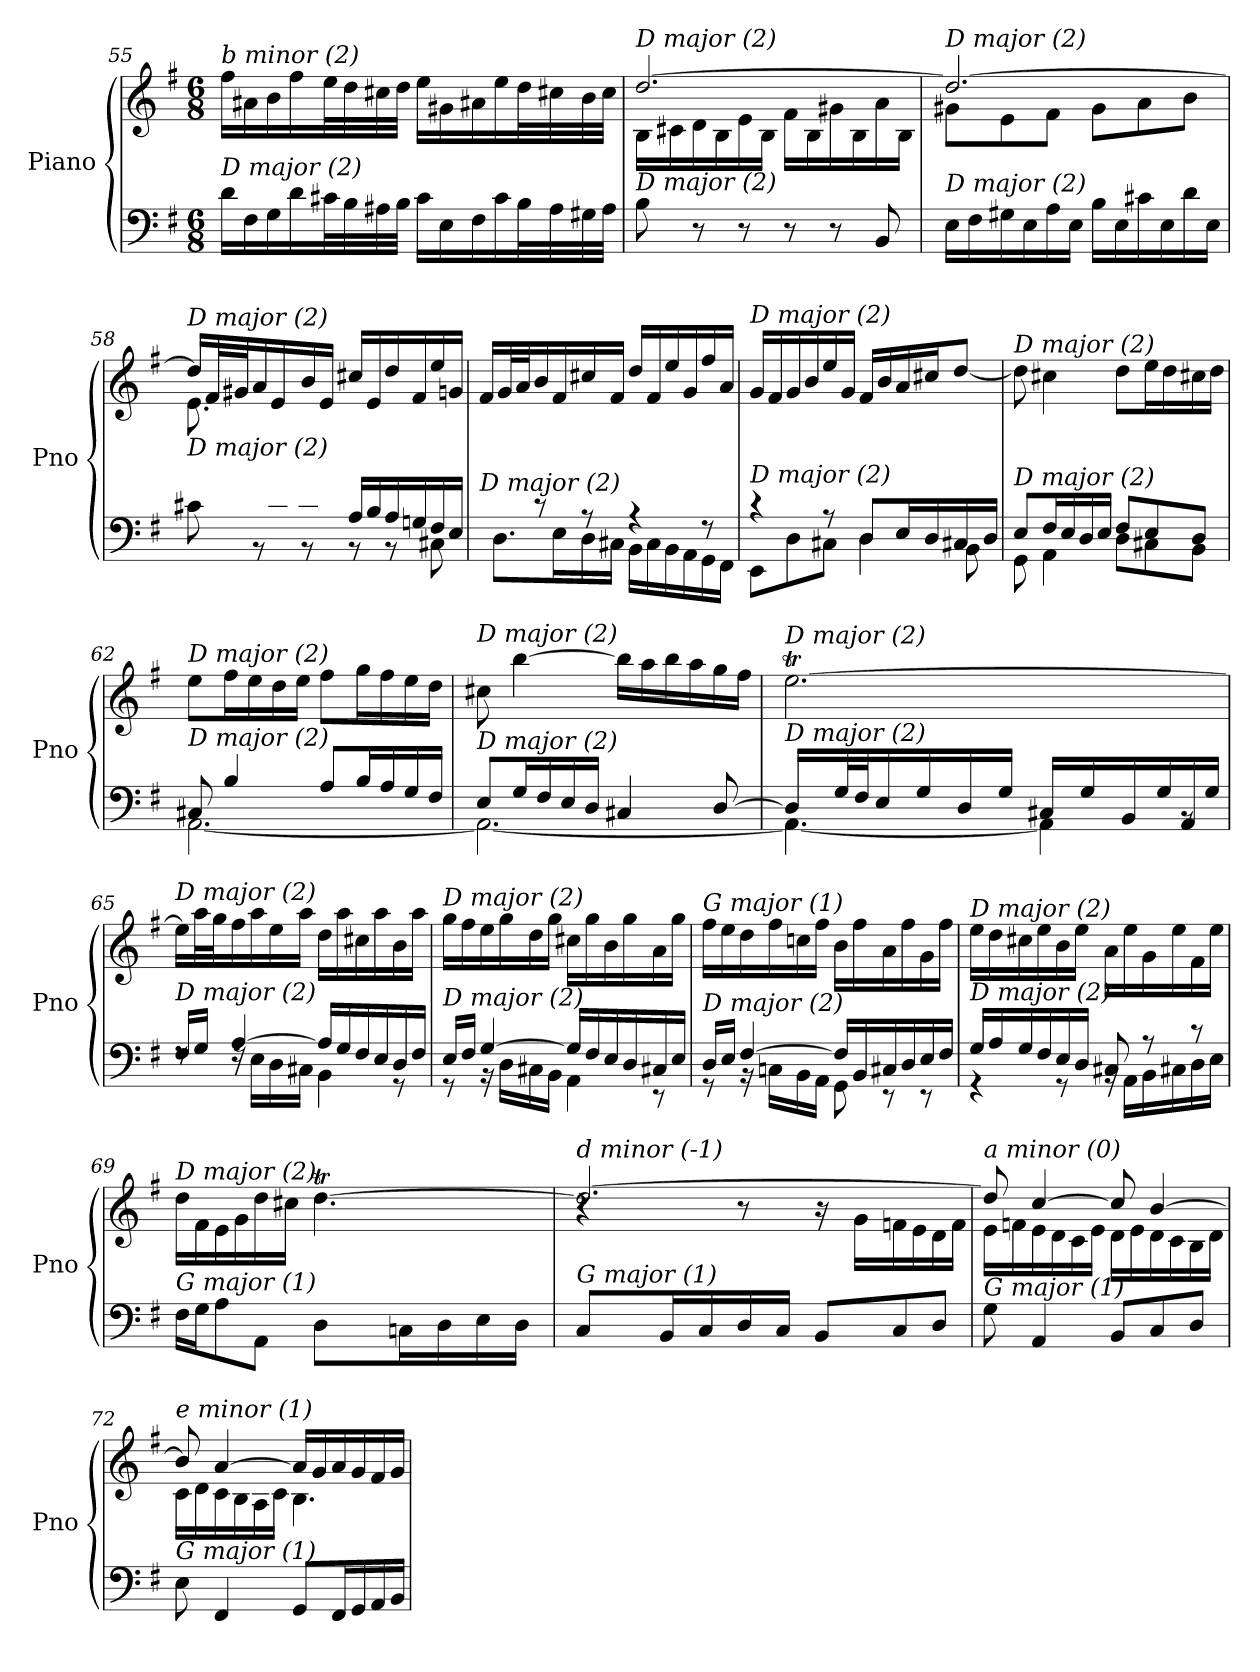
**kern	**kern
*part1	*part1
*staff2	*staff1
*I"Piano	*
*I'Pno	*
*clefF4	*clefG2
*k[f#]	*k[f#]
*M6/8	*M6/8
=55	=55
!	!LO:TX:i:t=b minor (2)
!LO:TX:i:t=D major (2)	!
16d\LL	16ff#\LL
16F#\	16a#X\
16G\	16b\
16d\	16ff#\
32c#X\L	32ee\L
32B\	32dd\
32A#X\	32cc#X\
32B\JJJ	32dd\JJJ
16c#\LL	16ee\LL
16E\	16g#X\
16F#\	16a#X\
16c#\	16ee\
32B\L	32dd\L
32A#\	32cc#X\
32G#X\	32b\
32A#\JJJ	32cc#\JJJ
=56	=56
*	*^
!	!LO:TX:i:t=D major (2)	!
!LO:TX:i:t=D major (2)	!	!
8B\	[2.dd/	16B\LL
.	.	16c#X\
8r	.	16d\
.	.	16B\
8r	.	16e\
.	.	16B\JJ
8r	.	16f#\LL
.	.	16B\
8r	.	16g#X\
.	.	16B\
8BB/	.	16a\
.	.	16B\JJ
!!LO:LB:g=z	!!
=57	=57	=57
!	!LO:TX:i:t=D major (2)	!
!LO:TX:i:t=D major (2)	!	!
16E\LL	2.dd/_	8g#X\L
16F#\	.	.
16G#X\	.	8e\
16E\	.	.
16A\	.	8f#\J
16E\JJ	.	.
16B\LL	.	8g#\L
16E\	.	.
16c#X\	.	8a\
16E\	.	.
16d\	.	8b\J
16E\JJ	.	.
=58	=58	=58
*^	*	*
!	!	!LO:TX:i:t=D major (2)	!
!LO:TX:i:t=D major (2)	!	!	!
8.ryy	8c#X\	16dd/LL]	8.e\L
.	.	32f#/L	.
.	.	32g#X/J	.
.	8rBB	16a/	.
16d/L	.	16e/	2ryy
16c#X/	8rBB	16b/	.
16B/JJ	.	16e/JJ	.
16A/LL	8rBB	16cc#X/LL	.
16B/	.	16e/	.
16A/	8rBB	16dd/	.
16Gn/	.	16f#/	.
16F#/	8C#X\	16ee/	.
16E/JJ	.	16gn/JJ	16ryy
=59	=59	=59	=59
!	!	!LO:TX:i:t=D major (2)	!
!LO:TX:i:t=D major (2)	!	!	!
*	*	*v	*v
8D/yy	8.D\L	16f#/LL
.	.	32g/L
.	.	32a/J
8r	.	16b/
.	16E\L	16f#/
8r	16D\	16cc#X/
.	16C#X\JJ	16f#/JJ
4r	16BB\LL	16dd/LL
.	16C#\	16f#/
.	16BB\	16ee/
.	16AA\	16g/
8r	16GG\	16ff#/
.	16FF#\JJ	16a/JJ
!!LO:LB:g=z
=60	=60	=60
!	!	!LO:TX:i:t=D major (2)
!LO:TX:i:t=D major (2)	!	!
4r	8EE\L	16g/LL
.	.	16f#/
.	8D\	16g/
.	.	16b/
8r	8C#X\J	16ee/
.	.	16g/JJ
8D/L	4D\	16f#/LL
.	.	16b/
16E/L	.	16a/
16D/	.	16cc#X/J
16C#X/	8BB\	[8dd/J
16D/JJ	.	.
=61	=61	=61
!	!	!LO:TX:i:t=D major (2)
!LO:TX:i:t=D major (2)	!	!
8E/L	8GG\	8dd\]
16F#/L	4AA\	4cc#X\
16E/	.	.
16D/	.	.
16E/JJ	.	.
8F#/L	8D\L	8dd\L
8E/	8C#X\	16ee\L
.	.	16dd\
8D/J	8BB\J	16cc#X\
.	.	16dd\JJ
=62	=62	=62
!	!	!LO:TX:i:t=D major (2)
!LO:TX:i:t=D major (2)	!	!
8C#X/	[2.AA\	8ee\L
4B/	.	16ff#\L
.	.	16ee\
.	.	16dd\
.	.	16ee\JJ
8A/L	.	8ff#\L
16B/L	.	16gg\L
16A/	.	16ff#\
16G/	.	16ee\
16F#/JJ	.	16dd\JJ
=63	=63	=63
!	!	!LO:TX:i:t=D major (2)
!LO:TX:i:t=D major (2)	!	!
8E/L	2.AA\_	8cc#X\
16G/L	.	[4bb\
16F#/	.	.
16E/	.	.
16D/JJ	.	.
4C#X/	.	16bb\LL]
.	.	16aa\
.	.	16bb\
.	.	16aa\
[8D/	.	16gg\
.	.	16ff#\JJ
!!LO:PB:g=z
=64	=64	=64
*	*	*^
!	!	!LO:TX:i:t=D major (2)	!
!LO:TX:i:t=D major (2)	!	!	!
16D/LL]	4.AA\_	[2.eeT\	32ff#!yy
.	.	.	32ee!yy
32G/L	.	.	32ff#!yy
32F#/J	.	.	32ee!yy
16E/	.	.	32ff#!yy
.	.	.	32ee!yy
16G/	.	.	32ff#!yy
.	.	.	32ee!yy
16D/	.	.	32ff#!yy
.	.	.	32ee!yy
16G/JJ	.	.	32ff#!yy
.	.	.	32ee!yy
16C#X/LL	4AA\]	.	32ff#!yy
.	.	.	32ee!yy
16G/	.	.	32ff#!yy
.	.	.	32ee!yy
16BB/	.	.	32ff#!yy
.	.	.	8..ee!yy
16G/	.	.	.
16AA/	8rBB	.	.
16G/JJ	.	.	.
*	*	*v	*v
=65	=65	=65
!	!	!LO:TX:i:t=D major (2)
!LO:TX:i:t=D major (2)	!	!
16F#/LL	8rF	16ee\LL]
16G/JJ	.	32aa\L
.	.	32gg\J
[4A/	16rF	16ff#\
.	16E\LL	16aa\
.	16D\	16ee\
.	16C#X\JJ	16aa\JJ
16A/LL]	4BB\	16dd\LL
16G/	.	16aa\
16F#/	.	16cc#X\
16E/	.	16aa\
16D/	8r	16b\
16F#/JJ	.	16aa\JJ
=66	=66	=66
!	!	!LO:TX:i:t=D major (2)
!LO:TX:i:t=D major (2)	!	!
16E/LL	8r	16gg\LL
16F#/JJ	.	16ff#\
[4G/	16r	16ee\
.	16D\LL	16gg\
.	16C#X\	16dd\
.	16BB\JJ	16gg\JJ
16G/LL]	4AA\	16cc#X\LL
16F#/	.	16gg\
16E/	.	16b\
16D/	.	16gg\
16C#X/	8r	16a\
16E/JJ	.	16gg\JJ
!!LO:LB:g=z
=67	=67	=67
!	!	!LO:TX:i:t=G major (1)
!LO:TX:i:t=D major (2)	!	!
16D/LL	8r	16ff#\LL
16E/JJ	.	16ee\
[4F#/	16r	16dd\
.	16Cn\LL	16ff#\
.	16BB\	16ccn\
.	16AA\JJ	16ff#\JJ
16F#/LL]	8GG\	16b\LL
16BB/	.	16ff#\
16C#X/	8r	16a\
16D/	.	16ff#\
16E/	8r	16g\
16F#/JJ	.	16ff#\JJ
=68	=68	=68
!	!	!LO:TX:i:t=D major (2)
!LO:TX:i:t=D major (2)	!	!
16G/LL	4r	16ee\LL
16A/	.	16dd\
16G/	.	16cc#X\
16F#/	.	16ee\
16E/	8r	16b\
16D/JJ	.	16ee\JJ
8C#X/	16rBB	16a\LL
.	16AA\LL	16ee\
8r	16BB\	16g\
.	16C#X\	16ee\
8r	16D\	16f#\
.	16E\JJ	16ee\JJ
=69	=69	=69
*	*	*^
!	!	!LO:TX:i:t=D major (2)	!
!LO:TX:i:t=G major (1)	!	!	!
4.ryy	16F#\LL	16dd\LL	4.ryy
.	16G\J	16f#\	.
.	8A\	16e\	.
.	.	16g\	.
.	8AA\J	16dd\	.
.	.	16cc#X\JJ	.
4.ryy	8D\L	[4.ddT\	32ee!yy
.	.	.	32dd!yy
.	.	.	32ee!yy
.	.	.	32dd!yy
.	16Cn\L	.	32ee!yy
.	.	.	32dd!yy
.	16D\	.	32ee!yy
.	.	.	32dd!yy
.	16E\	.	32ee!yy
.	.	.	32dd!yy
.	16D\JJ	.	32ee!yy
.	.	.	32dd!yy
*v	*v	*	*
=70	=70	=70
*	*	*^
!	!LO:TX:i:t=d minor (-1)	!	!
!LO:TX:i:t=G major (1)	!	!	!
8C/L	2.dd/_	32ee!yy	4r
.	.	32dd!yy	.
.	.	32ee!yy	.
.	.	32dd!yy	.
16BB/L	.	32ee!yy	.
.	.	32dd!yy	.
16C/	.	32ee!yy	.
.	.	32dd!yy	.
16D/	.	32ee!yy	8r
.	.	32dd!yy	.
16C/JJ	.	32ee!yy	.
.	.	32dd!yy	.
8BB/L	.	32ee!yy	16r
.	.	32dd!yy	.
.	.	32ee!yy	16g\LL
.	.	[32dd!yy	.
8C/	.	4dd!yy]	16fn\
.	.	.	16e\
8D/J	.	.	16d\
.	.	.	16f\JJ
!!LO:LB:g=z
=71	=71	=71	=71
!	!LO:TX:i:t=a minor (0)	!	!
!LO:TX:i:t=G major (1)	!	!	!
*	*	*v	*v
8G\	8dd/]	16e\LL
.	.	16fn\
4AA/	[4cc/	16e\
.	.	16d\
.	.	16c\
.	.	16e\JJ
8BB/L	8cc/]	16d\LL
.	.	16e\
8C/	[4b/	16d\
.	.	16c\
8D/J	.	16B\
.	.	16d\JJ
=72	=72	=72
!	!LO:TX:i:t=e minor (1)	!
!LO:TX:i:t=G major (1)	!	!
8E\	8b/]	16c\LL
.	.	16d\
4FF#/	[4a/	16c\
.	.	16B\
.	.	16A\
.	.	16c\JJ
8GG/L	16a/LL]	4.B\
.	16g/	.
16FF#/L	16a/	.
16GG/	16g/	.
16AA/	16f#/	.
16BB/JJ	16g/JJ	.
*	*v	*v
=	=
*-	*-
